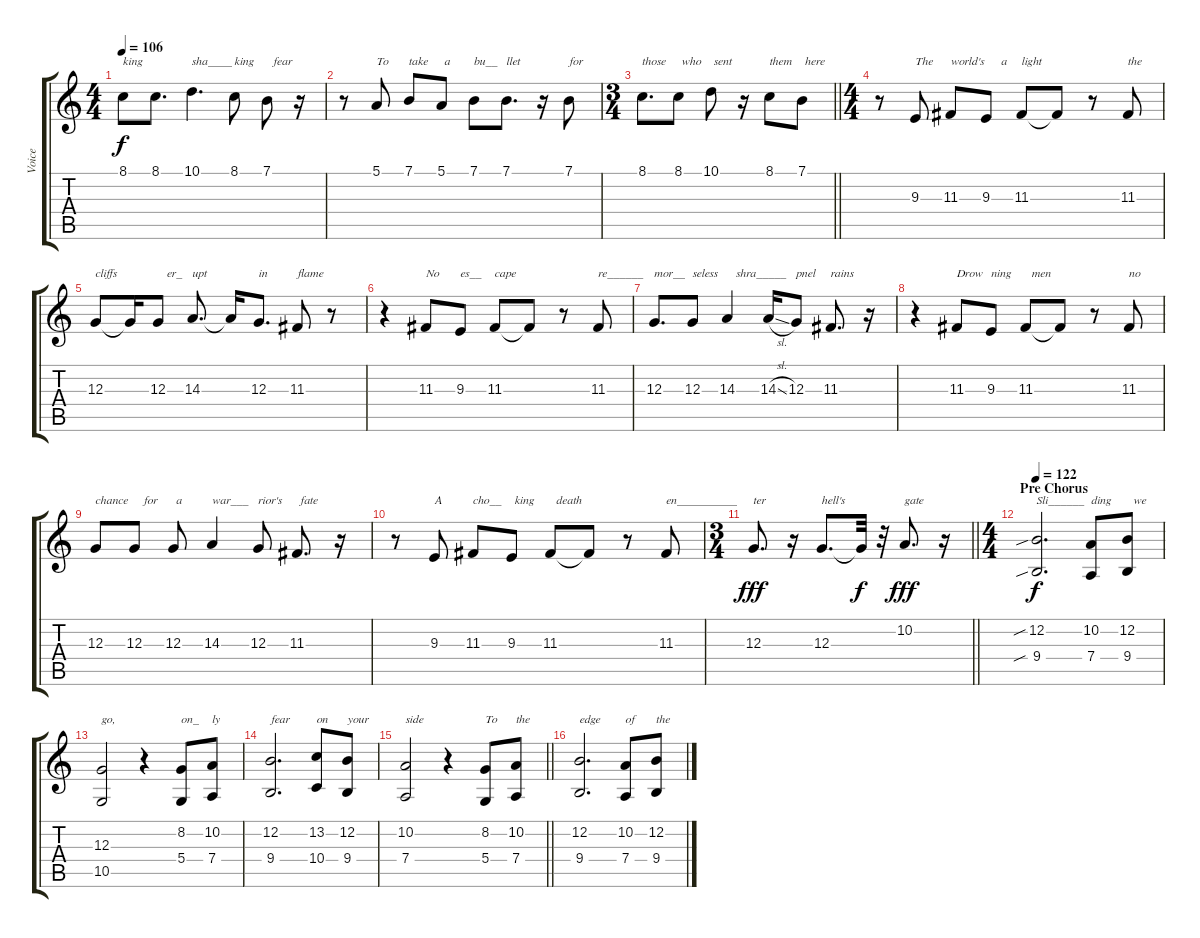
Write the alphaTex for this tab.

\track ("Voice" "Voice") {instrument lead6voice}
\staff {score tabs}
\tuning (E4 B3 G3 D3 A2 E2) {hide}
\ts (4 4)
\tempo 106
\clef g2
\ks c
8.1.8{txt "king" dy f} 8.1.8{d} 10.1.4{d txt "sha____"} 8.1.8{txt "king"} 7.1.8{txt "  fear"} r.16 |
r.8 5.1.8{txt "To"} 7.1.8{txt "take"} 5.1.8{txt " a"} 7.1.8{txt "bu__"} 7.1.8{d txt "llet"} r.16 7.1.8{txt "for"} |
\ts (3 4)
\barLineRight lightlight
8.1.8{d txt "those"} 8.1.8{txt " who"} 10.1.8{txt " sent"} r.16 8.1.8{txt "them"} 7.1.8{txt " here"} |
\ts (4 4)
r.8 9.3.8{txt "The"} 11.3.8{txt "world's"} 9.3.8{txt "     a"} 11.3.8{txt "light"} 11.3{t}.8 r.8 11.3.8{txt "the"} |
12.3.8{txt "cliffs"} 12.3{t}.16 12.3.8{txt "   er_"} 14.3.8{d txt "upt"} 14.3{t}.16 12.3.8{d txt "in"} 11.3.8{txt "flame"} r.8 |
r.4 11.3.8{txt "No"} 9.3.8{txt "es__"} 11.3.8{txt "cape"} 11.3{t}.8 r.8 11.3.8{txt "re______"} |
12.3.8{d txt "mor__"} 12.3.8{txt "seless"} 14.3.4{txt "   shra_____"} 14.3{sl}.16 12.3.8{txt "pnel"} 11.3.8{d txt "rains"} r.16 |
r.4 11.3.8{txt "Drow"} 9.3.8{txt "ning"} 11.3.8{txt "  men"} 11.3{t}.8 r.8 11.3.8{txt "no"} |
12.3.8{txt "chance"} 12.3.8{txt "   for"} 12.3.8{txt " a"} 14.3.4{txt "war___"} 12.3.8{txt "rior's"} 11.3.8{d txt " fate"} r.16 |
r.8 9.3.8{txt "A"} 11.3.8{txt "cho__"} 9.3.8{txt " king"} 11.3.8{txt "  death"} 11.3{t}.8 r.8 11.3.8{txt "en__________"} |
\ts (3 4)
\barLineRight lightlight
12.3.8{d txt "ter" dy fff} r.16 12.3.8{d txt "hell's"} 12.3{t}.32{dy f} r.32 10.2.8{d txt "gate" dy fff} r.16 |
\ts (4 4)
\section ("" "Pre Chorus")
\tempo 122
(12.2{sib} 9.4{sib}).2{d txt "Sli______" dy f} (10.2 7.4).8{txt "ding"} (12.2 9.4).8{txt "  we"} |
(12.3 10.5).2{txt "go,"} r.4 (8.2 5.4).8{txt "on_"} (10.2 7.4).8{txt "ly"} |
(12.2 9.4).2{d txt "fear"} (13.2 10.4).8{txt "on"} (12.2 9.4).8{txt "your"} |
\barLineRight lightlight
(10.2 7.4).2{txt "side"} r.4 (8.2 5.4).8{txt "To"} (10.2 7.4).8{txt "the"} |
(12.2 9.4).2{d txt "edge"} (10.2 7.4).8{txt "of"} (12.2 9.4).8{txt "the"}
